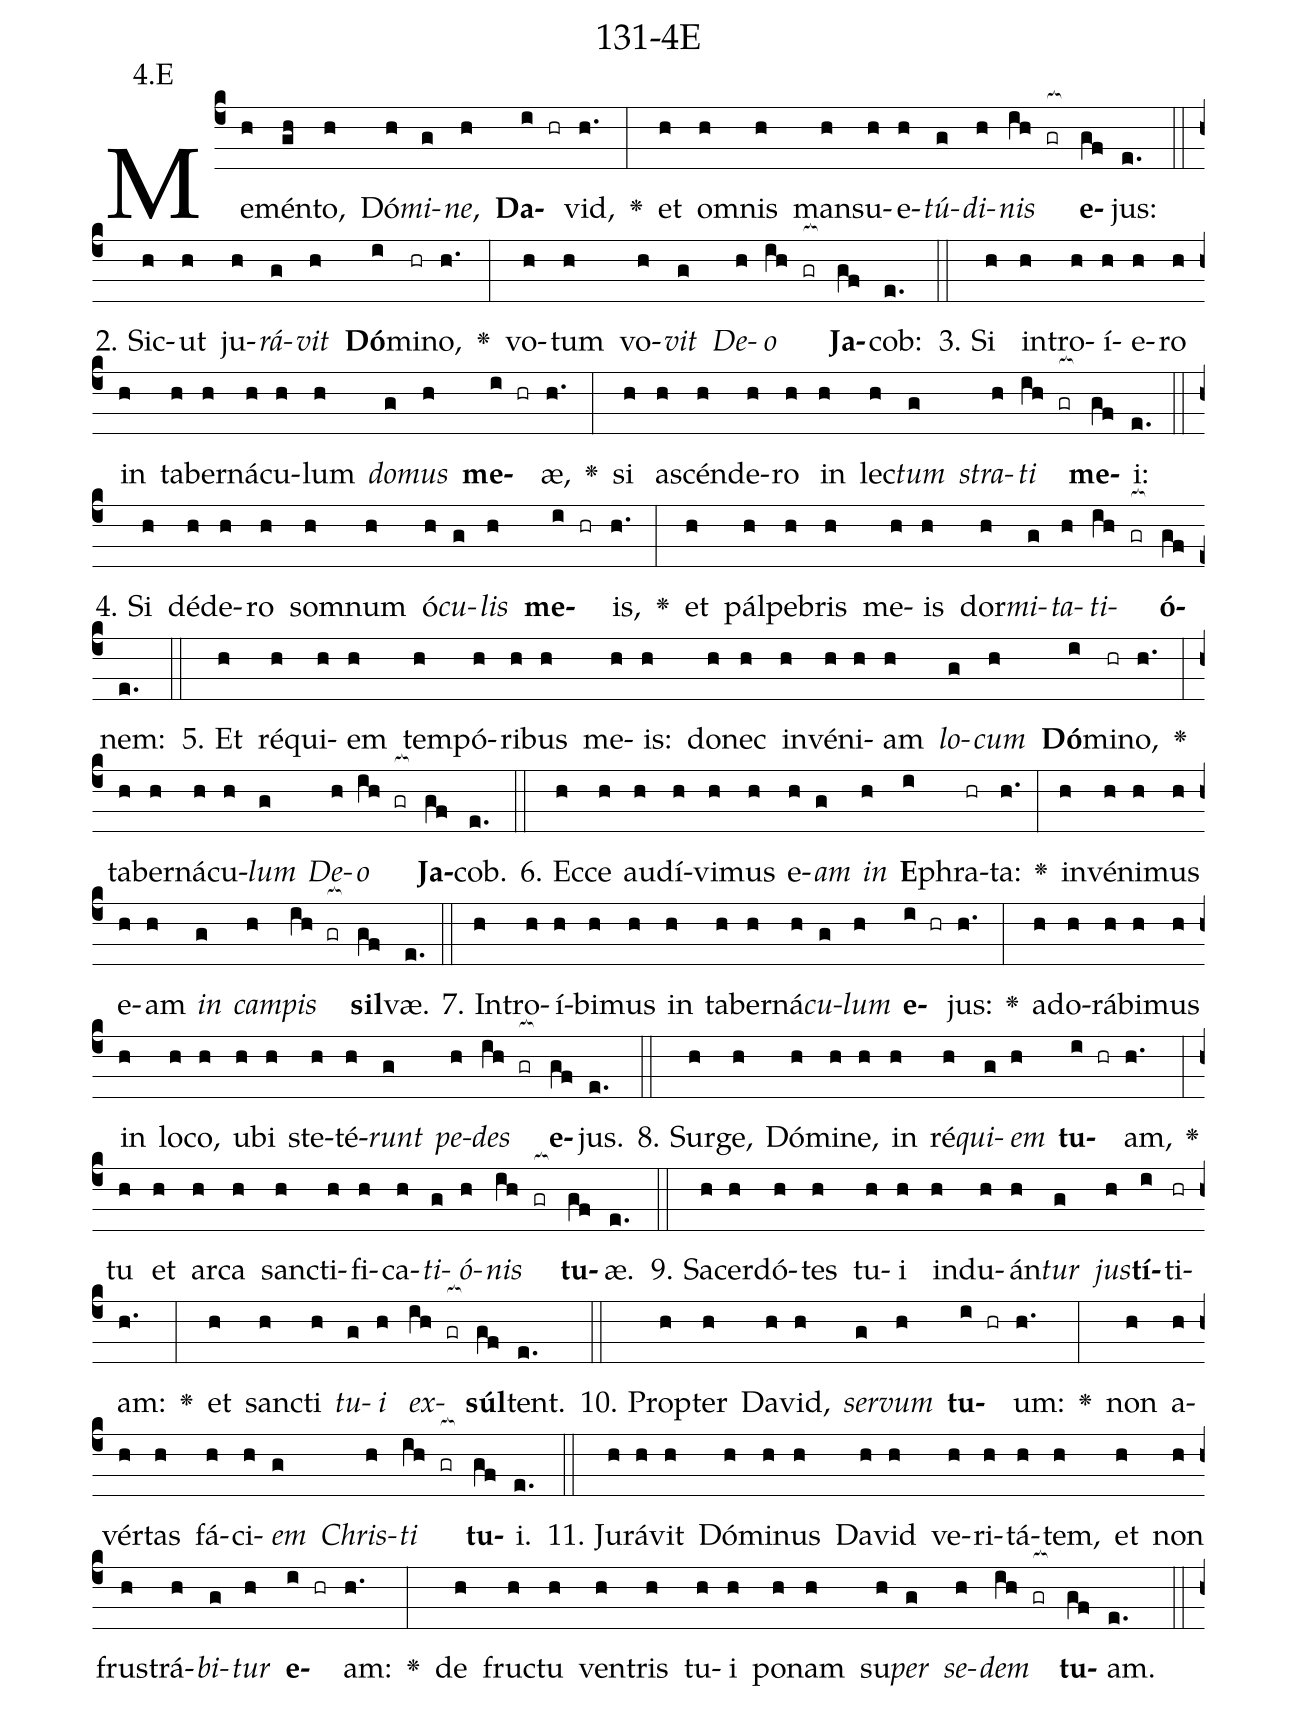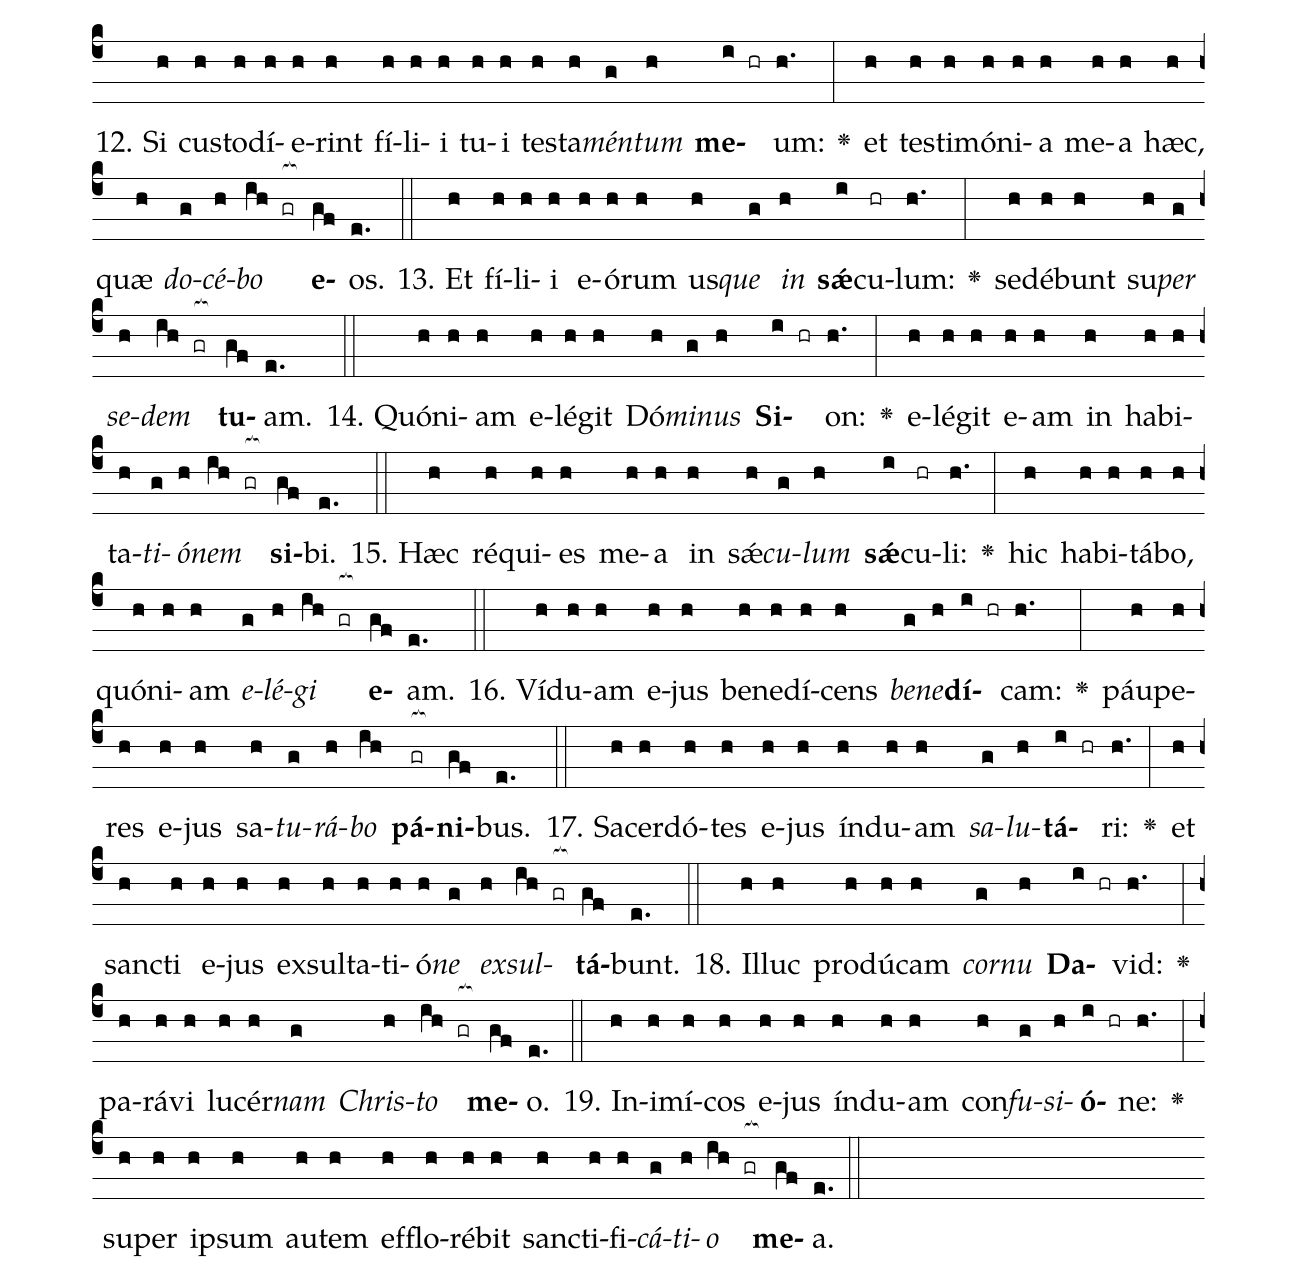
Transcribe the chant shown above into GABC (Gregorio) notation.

name: 131-4E;
annotation: 4.E;
%%
(c4)Me(h)mén(gh)to,(h) Dó(h)<i>mi</i>(g)<i>ne</i>,(h) <b>Da</b>(i hr)vid,(h.) <v>\greheightstar</v>(:) et(h) om(h)nis(h) man(h)su(h)e(h)<i>tú</i>(g)<i>di</i>(h)<i>nis</i>(ih gr[ocb:1{]) <b>e</b>(gf[ocb:0}])jus:(e.) (::)
2. Sic(h)ut(h) ju(h)<i>rá</i>(g)<i>vit</i>(h) <b>Dó</b>(i)mi(hr)no,(h.) <v>\greheightstar</v>(:) vo(h)tum(h) vo(h)<i>vit</i>(g) <i>De</i>(h)<i>o</i>(ih gr[ocb:1{]) <b>Ja</b>(gf[ocb:0}])cob:(e.) (::)
3. Si(h) in(h)tro(h)í(h)e(h)ro(h) in(h) ta(h)ber(h)ná(h)cu(h)lum(h) <i>do</i>(g)<i>mus</i>(h) <b>me</b>(i hr)æ,(h.) <v>\greheightstar</v>(:) si(h) a(h)scén(h)de(h)ro(h) in(h) lec(h)<i>tum</i>(g) <i>stra</i>(h)<i>ti</i>(ih gr[ocb:1{]) <b>me</b>(gf[ocb:0}])i:(e.) (::)
4. Si(h) dé(h)de(h)ro(h) som(h)num(h) ó(h)<i>cu</i>(g)<i>lis</i>(h) <b>me</b>(i hr)is,(h.) <v>\greheightstar</v>(:) et(h) pál(h)pe(h)bris(h) me(h)is(h) dor(h)<i>mi</i>(g)<i>ta</i>(h)<i>ti</i>(ih gr[ocb:1{])<b>ó</b>(gf[ocb:0}])nem:(e.) (::)
5. Et(h) ré(h)qui(h)em(h) tem(h)pó(h)ri(h)bus(h) me(h)is:(h) do(h)nec(h) in(h)vé(h)ni(h)am(h) <i>lo</i>(g)<i>cum</i>(h) <b>Dó</b>(i)mi(hr)no,(h.) <v>\greheightstar</v>(:) ta(h)ber(h)ná(h)cu(h)<i>lum</i>(g) <i>De</i>(h)<i>o</i>(ih gr[ocb:1{]) <b>Ja</b>(gf[ocb:0}])cob.(e.) (::)
6. Ec(h)ce(h) au(h)dí(h)vi(h)mus(h) e(h)<i>am</i>(g) <i>in</i>(h) <b>E</b>(i)phra(hr)ta:(h.) <v>\greheightstar</v>(:) in(h)vé(h)ni(h)mus(h) e(h)am(h) <i>in</i>(g) <i>cam</i>(h)<i>pis</i>(ih gr[ocb:1{]) <b>sil</b>(gf[ocb:0}])væ.(e.) (::)
7. In(h)tro(h)í(h)bi(h)mus(h) in(h) ta(h)ber(h)ná(h)<i>cu</i>(g)<i>lum</i>(h) <b>e</b>(i hr)jus:(h.) <v>\greheightstar</v>(:) ad(h)o(h)rá(h)bi(h)mus(h) in(h) lo(h)co,(h) u(h)bi(h) ste(h)té(h)<i>runt</i>(g) <i>pe</i>(h)<i>des</i>(ih gr[ocb:1{]) <b>e</b>(gf[ocb:0}])jus.(e.) (::)
8. Sur(h)ge,(h) Dó(h)mi(h)ne,(h) in(h) ré(h)<i>qui</i>(g)<i>em</i>(h) <b>tu</b>(i hr)am,(h.) <v>\greheightstar</v>(:) tu(h) et(h) ar(h)ca(h) sanc(h)ti(h)fi(h)ca(h)<i>ti</i>(g)<i>ó</i>(h)<i>nis</i>(ih gr[ocb:1{]) <b>tu</b>(gf[ocb:0}])æ.(e.) (::)
9. Sa(h)cer(h)dó(h)tes(h) tu(h)i(h) ind(h)u(h)án(h)<i>tur</i>(g) <i>jus</i>(h)<b>tí</b>(i)ti(hr)am:(h.) <v>\greheightstar</v>(:) et(h) sanc(h)ti(h) <i>tu</i>(g)<i>i</i>(h) <i>ex</i>(ih gr[ocb:1{])<b>súl</b>(gf[ocb:0}])tent.(e.) (::)
10. Prop(h)ter(h) Da(h)vid,(h) <i>ser</i>(g)<i>vum</i>(h) <b>tu</b>(i hr)um:(h.) <v>\greheightstar</v>(:) non(h) a(h)vér(h)tas(h) fá(h)ci(h)<i>em</i>(g) <i>Chris</i>(h)<i>ti</i>(ih gr[ocb:1{]) <b>tu</b>(gf[ocb:0}])i.(e.) (::)
11. Ju(h)rá(h)vit(h) Dó(h)mi(h)nus(h) Da(h)vid(h) ve(h)ri(h)tá(h)tem,(h) et(h) non(h) frus(h)trá(h)<i>bi</i>(g)<i>tur</i>(h) <b>e</b>(i hr)am:(h.) <v>\greheightstar</v>(:) de(h) fruc(h)tu(h) ven(h)tris(h) tu(h)i(h) po(h)nam(h) su(h)<i>per</i>(g) <i>se</i>(h)<i>dem</i>(ih gr[ocb:1{]) <b>tu</b>(gf[ocb:0}])am.(e.) (::)
12. Si(h) cus(h)to(h)dí(h)e(h)rint(h) fí(h)li(h)i(h) tu(h)i(h) tes(h)ta(h)<i>mén</i>(g)<i>tum</i>(h) <b>me</b>(i hr)um:(h.) <v>\greheightstar</v>(:) et(h) tes(h)ti(h)mó(h)ni(h)a(h) me(h)a(h) hæc,(h) quæ(h) <i>do</i>(g)<i>cé</i>(h)<i>bo</i>(ih gr[ocb:1{]) <b>e</b>(gf[ocb:0}])os.(e.) (::)
13. Et(h) fí(h)li(h)i(h) e(h)ó(h)rum(h) us(h)<i>que</i>(g) <i>in</i>(h) <b>sǽ</b>(i)cu(hr)lum:(h.) <v>\greheightstar</v>(:) se(h)dé(h)bunt(h) su(h)<i>per</i>(g) <i>se</i>(h)<i>dem</i>(ih gr[ocb:1{]) <b>tu</b>(gf[ocb:0}])am.(e.) (::)
14. Quón(h)i(h)am(h) e(h)lé(h)git(h) Dó(h)<i>mi</i>(g)<i>nus</i>(h) <b>Si</b>(i hr)on:(h.) <v>\greheightstar</v>(:) e(h)lé(h)git(h) e(h)am(h) in(h) ha(h)bi(h)ta(h)<i>ti</i>(g)<i>ó</i>(h)<i>nem</i>(ih gr[ocb:1{]) <b>si</b>(gf[ocb:0}])bi.(e.) (::)
15. Hæc(h) ré(h)qui(h)es(h) me(h)a(h) in(h) sǽ(h)<i>cu</i>(g)<i>lum</i>(h) <b>sǽ</b>(i)cu(hr)li:(h.) <v>\greheightstar</v>(:) hic(h) ha(h)bi(h)tá(h)bo,(h) quón(h)i(h)am(h) <i>e</i>(g)<i>lé</i>(h)<i>gi</i>(ih gr[ocb:1{]) <b>e</b>(gf[ocb:0}])am.(e.) (::)
16. Ví(h)du(h)am(h) e(h)jus(h) be(h)ne(h)dí(h)cens(h) <i>be</i>(g)<i>ne</i>(h)<b>dí</b>(i hr)cam:(h.) <v>\greheightstar</v>(:) páu(h)pe(h)res(h) e(h)jus(h) sa(h)<i>tu</i>(g)<i>rá</i>(h)<i>bo</i>(ih) <b>pá</b>(gr[ocb:1{])<b>ni</b>(gf[ocb:0}])bus.(e.) (::)
17. Sa(h)cer(h)dó(h)tes(h) e(h)jus(h) índ(h)u(h)am(h) <i>sa</i>(g)<i>lu</i>(h)<b>tá</b>(i hr)ri:(h.) <v>\greheightstar</v>(:) et(h) sanc(h)ti(h) e(h)jus(h) ex(h)sul(h)ta(h)ti(h)ó(h)<i>ne</i>(g) <i>ex</i>(h)<i>sul</i>(ih gr[ocb:1{])<b>tá</b>(gf[ocb:0}])bunt.(e.) (::)
18. Il(h)luc(h) pro(h)dú(h)cam(h) <i>cor</i>(g)<i>nu</i>(h) <b>Da</b>(i hr)vid:(h.) <v>\greheightstar</v>(:) pa(h)rá(h)vi(h) lu(h)cér(h)<i>nam</i>(g) <i>Chris</i>(h)<i>to</i>(ih gr[ocb:1{]) <b>me</b>(gf[ocb:0}])o.(e.) (::)
19. In(h)i(h)mí(h)cos(h) e(h)jus(h) índ(h)u(h)am(h) con(h)<i>fu</i>(g)<i>si</i>(h)<b>ó</b>(i hr)ne:(h.) <v>\greheightstar</v>(:) su(h)per(h) ip(h)sum(h) au(h)tem(h) ef(h)flo(h)ré(h)bit(h) sanc(h)ti(h)fi(h)<i>cá</i>(g)<i>ti</i>(h)<i>o</i>(ih gr[ocb:1{]) <b>me</b>(gf[ocb:0}])a.(e.) (::)
